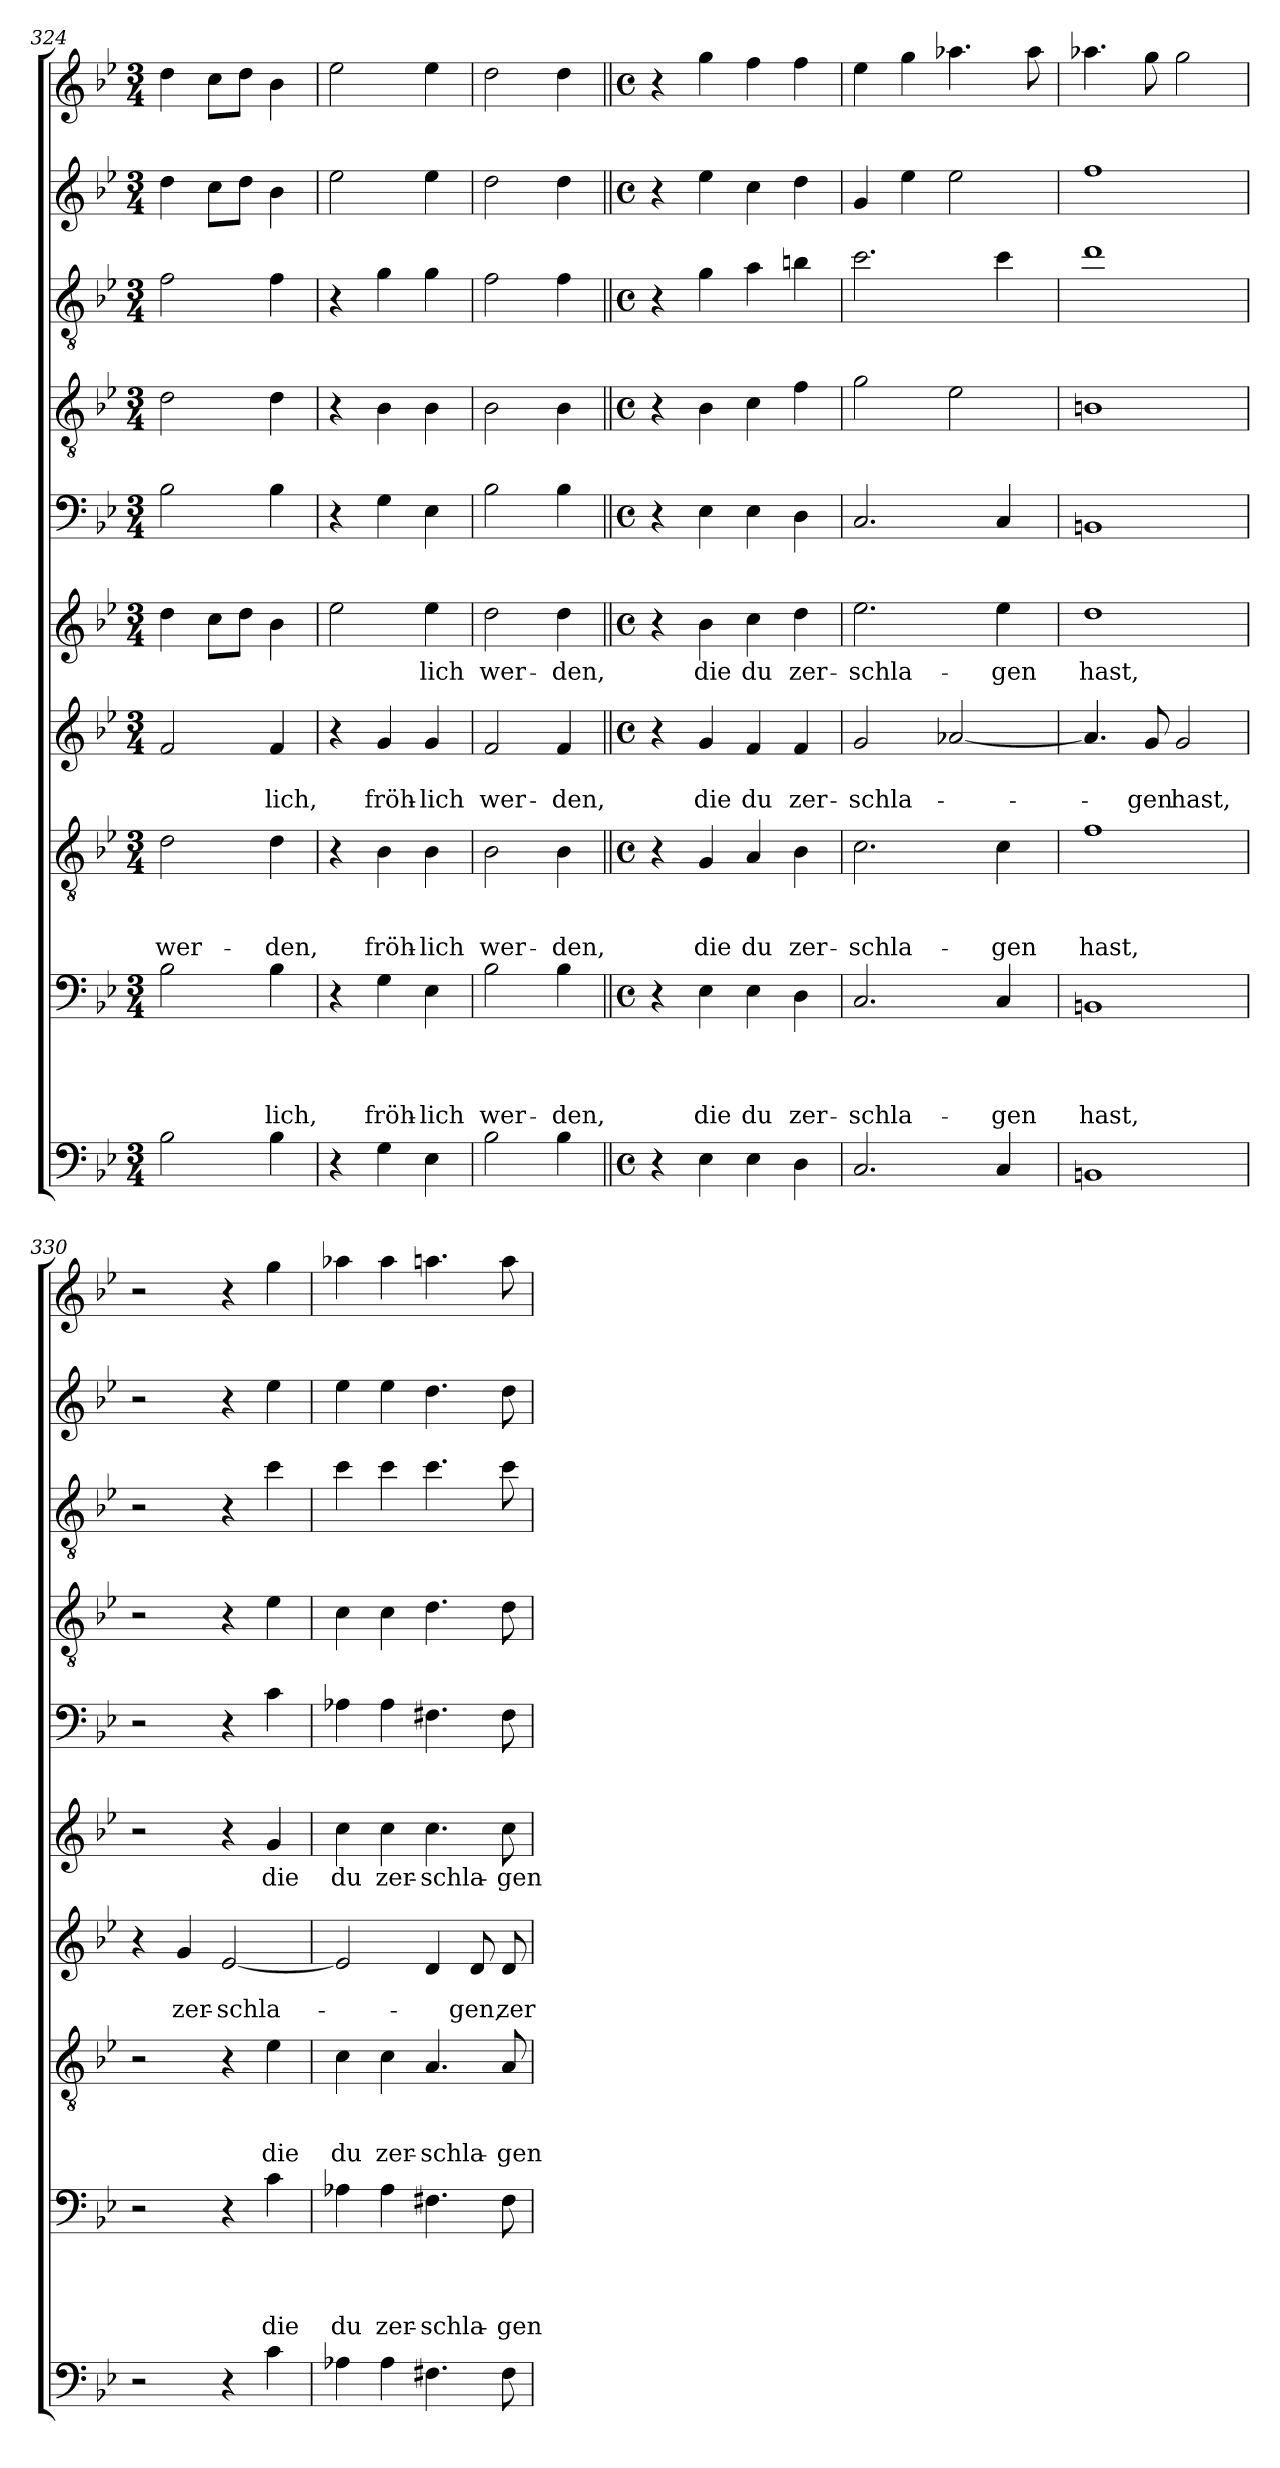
**kern	**kern	**text	**text	**text	**text	**kern	**text	**text	**text	**kern	**text	**text	**kern	**text	**kern	**kern	**kern	**kern	**kern
*part10	*part9	*part9	*part9	*part9	*part9	*part8	*part8	*part8	*part8	*part7	*part7	*part7	*part6	*part6	*part5	*part4	*part3	*part2	*part1
*staff10	*staff9	*staff9	*staff9	*staff9	*staff9	*staff8	*staff8	*staff8	*staff8	*staff7	*staff7	*staff7	*staff6	*staff6	*staff5	*staff4	*staff3	*staff2	*staff1
*clefF4	*clefF4	*	*	*	*	*clefGv2	*	*	*	*clefG2	*	*	*clefG2	*	*clefF4	*clefGv2	*clefGv2	*clefG2	*clefG2
*k[b-e-]	*k[b-e-]	*	*	*	*	*k[b-e-]	*	*	*	*k[b-e-]	*	*	*k[b-e-]	*	*k[b-e-]	*k[b-e-]	*k[b-e-]	*k[b-e-]	*k[b-e-]
*g:	*g:	*	*	*	*	*g:	*	*	*	*g:	*	*	*g:	*	*g:	*g:	*g:	*g:	*g:
*M3/4	*M3/4	*	*	*	*	*M3/4	*	*	*	*M3/4	*	*	*M3/4	*	*M3/4	*M3/4	*M3/4	*M3/4	*M3/4
=324	=324	=324	=324	=324	=324	=324	=324	=324	=324	=324	=324	=324	=324	=324	=324	=324	=324	=324	=324
2B-\	2B-\	.	.	.	.	2d\	.	.	wer-	2f/	.	.	4dd\	.	2B-\	2d\	2f\	4dd\	4dd\
.	.	.	.	.	.	.	.	.	.	.	.	.	8cc\L	.	.	.	.	8cc\L	8cc\L
.	.	.	.	.	.	.	.	.	.	.	.	.	8dd\J	.	.	.	.	8dd\J	8dd\J
4B-\	4B-\	.	.	.	-lich,	4d\	.	.	-den,	4f/	.	-lich,	4b-\	.	4B-\	4d\	4f\	4b-\	4b-\
=325	=325	=325	=325	=325	=325	=325	=325	=325	=325	=325	=325	=325	=325	=325	=325	=325	=325	=325	=325
4r	4r	.	.	.	.	4r	.	.	.	4r	.	.	2ee-\	.	4r	4r	4r	2ee-\	2ee-\
4G\	4G\	.	.	.	fröh-	4B-\	.	.	fröh-	4g/	.	fröh-	.	.	4G\	4B-\	4g\	.	.
4E-\	4E-\	.	.	.	-lich	4B-\	.	.	-lich	4g/	.	-lich	4ee-\	-lich	4E-\	4B-\	4g\	4ee-\	4ee-\
=326	=326	=326	=326	=326	=326	=326	=326	=326	=326	=326	=326	=326	=326	=326	=326	=326	=326	=326	=326
2B-\	2B-\	.	.	.	wer-	2B-\	.	.	wer-	2f/	.	wer-	2dd\	wer-	2B-\	2B-\	2f\	2dd\	2dd\
4B-\	4B-\	.	.	.	-den,	4B-\	.	.	-den,	4f/	.	-den,	4dd\	-den,	4B-\	4B-\	4f\	4dd\	4dd\
!!LO:PB:g=z
=327||	=327||	=327||	=327||	=327||	=327||	=327||	=327||	=327||	=327||	=327||	=327||	=327||	=327||	=327||	=327||	=327||	=327||	=327||	=327||
*M4/4	*M4/4	*	*	*	*	*M4/4	*	*	*	*M4/4	*	*	*M4/4	*	*M4/4	*M4/4	*M4/4	*M4/4	*M4/4
*met(c)	*met(c)	*	*	*	*	*met(c)	*	*	*	*met(c)	*	*	*met(c)	*	*met(c)	*met(c)	*met(c)	*met(c)	*met(c)
4r	4r	.	.	.	.	4r	.	.	.	4r	.	.	4r	.	4r	4r	4r	4r	4r
4E-\	4E-\	.	.	.	die	4G/	.	.	die	4g/	.	die	4b-\	die	4E-\	4B-\	4g\	4ee-\	4gg\
4E-\	4E-\	.	.	.	du	4A/	.	.	du	4f/	.	du	4cc\	du	4E-\	4c\	4a\	4cc\	4ff\
4D\	4D\	.	.	.	zer-	4B-\	.	.	zer-	4f/	.	zer-	4dd\	zer-	4D\	4f\	4bn\	4dd\	4ff\
=328	=328	=328	=328	=328	=328	=328	=328	=328	=328	=328	=328	=328	=328	=328	=328	=328	=328	=328	=328
2.C/	2.C/	.	.	.	-schla-	2.c\	.	.	-schla-	2g/	.	-schla-	2.ee-\	-schla-	2.C/	2g\	2.cc\	4g/	4ee-\
.	.	.	.	.	.	.	.	.	.	.	.	.	.	.	.	.	.	4ee-\	4gg\
.	.	.	.	.	.	.	.	.	.	[2a-X/	.	.	.	.	.	2e-\	.	2ee-\	4.aa-X\
4C/	4C/	.	.	.	-gen	4c\	.	.	-gen	.	.	.	4ee-\	-gen	4C/	.	4cc\	.	.
.	.	.	.	.	.	.	.	.	.	.	.	.	.	.	.	.	.	.	8aa-\
=329	=329	=329	=329	=329	=329	=329	=329	=329	=329	=329	=329	=329	=329	=329	=329	=329	=329	=329	=329
1BBn	1BBn	.	.	.	hast,	1f	.	.	hast,	4.a-/]	.	.	1dd	hast,	1BBn	1Bn	1dd	1ff	4.aa-X\
.	.	.	.	.	.	.	.	.	.	8g/	.	-gen	.	.	.	.	.	.	8gg\
.	.	.	.	.	.	.	.	.	.	2g/	.	hast,	.	.	.	.	.	.	2gg\
=330	=330	=330	=330	=330	=330	=330	=330	=330	=330	=330	=330	=330	=330	=330	=330	=330	=330	=330	=330
2r	2r	.	.	.	.	2r	.	.	.	4r	.	.	2r	.	2r	2r	2r	2r	2r
.	.	.	.	.	.	.	.	.	.	4g/	.	zer-	.	.	.	.	.	.	.
4r	4r	.	.	.	.	4r	.	.	.	[2e-/	.	-schla-	4r	.	4r	4r	4r	4r	4r
4c\	4c\	.	.	.	die	4e-\	.	.	die	.	.	.	4g/	die	4c\	4e-\	4cc\	4ee-\	4gg\
!!LO:LB:g=z
=331	=331	=331	=331	=331	=331	=331	=331	=331	=331	=331	=331	=331	=331	=331	=331	=331	=331	=331	=331
4A-X\	4A-X\	.	.	.	du	4c\	.	.	du	2e-/]	.	.	4cc\	du	4A-X\	4c\	4cc\	4ee-\	4aa-X\
4A-\	4A-\	.	.	.	zer-	4c\	.	.	zer-	.	.	.	4cc\	zer-	4A-\	4c\	4cc\	4ee-\	4aa-\
4.F#X\	4.F#X\	.	.	.	-schla-	4.A/	.	.	-schla-	4d/	.	.	4.cc\	-schla-	4.F#X\	4.d\	4.cc\	4.dd\	4.aan\
.	.	.	.	.	.	.	.	.	.	8d/	.	-gen,	.	.	.	.	.	.	.
8F#\	8F#\	.	.	.	-gen	8A/	.	.	-gen	8d/	.	zer-	8cc\	-gen	8F#\	8d\	8cc\	8dd\	8aa\
=	=	=	=	=	=	=	=	=	=	=	=	=	=	=	=	=	=	=	=
*-	*-	*-	*-	*-	*-	*-	*-	*-	*-	*-	*-	*-	*-	*-	*-	*-	*-	*-	*-
